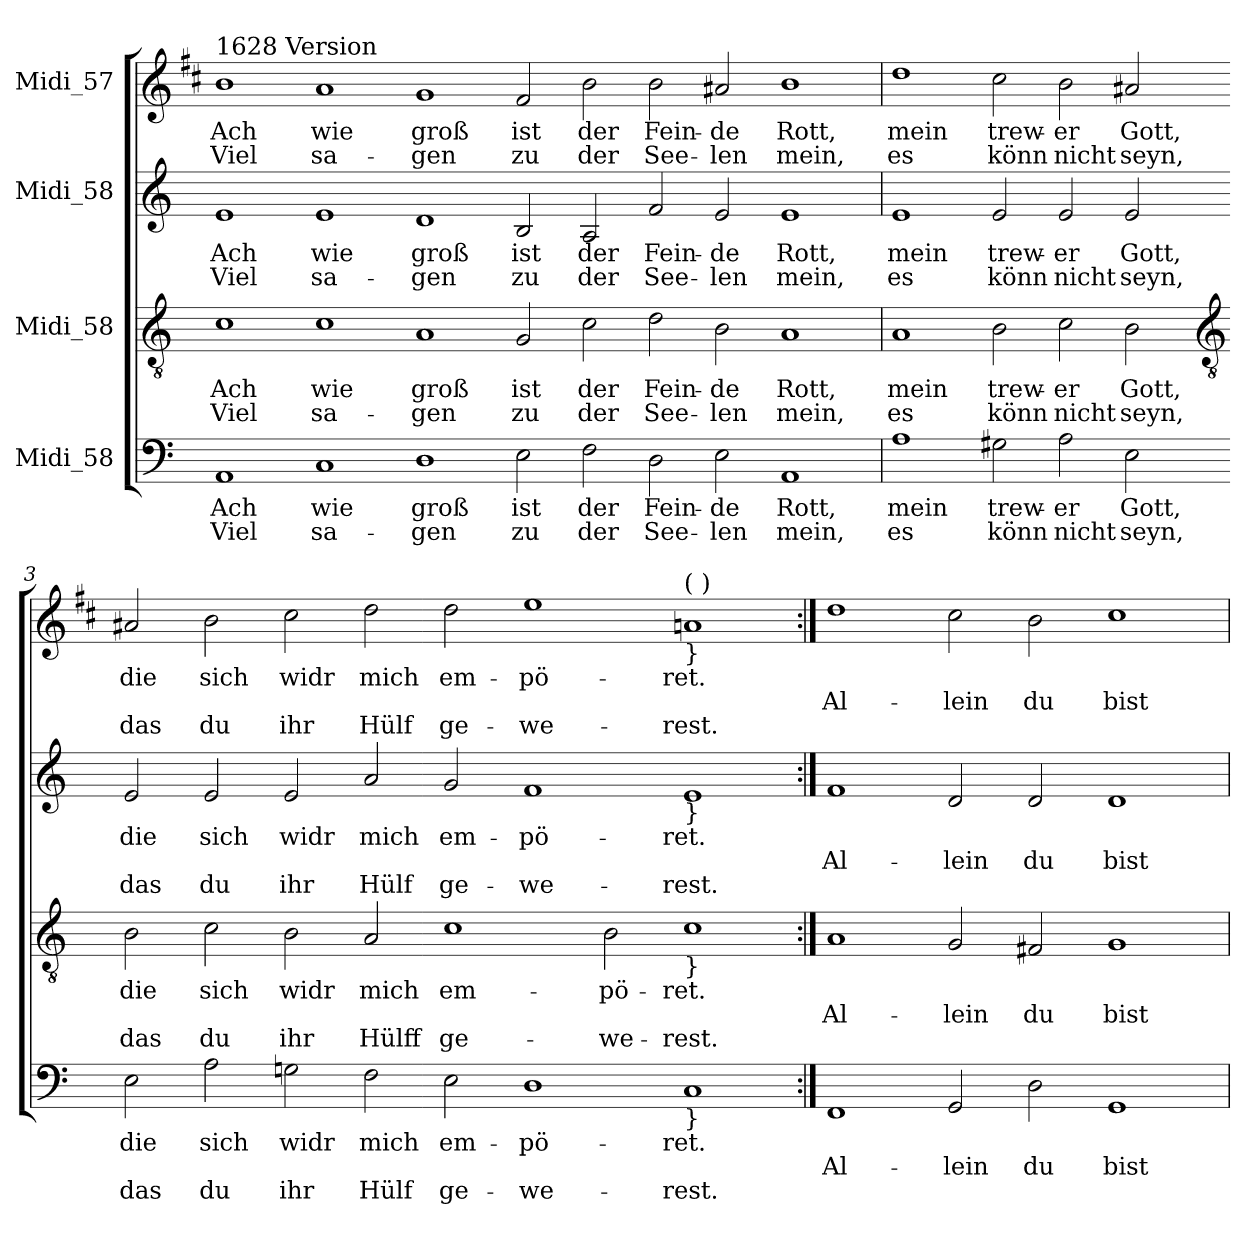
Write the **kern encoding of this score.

**kern	**text	**text	**text	**kern	**text	**text	**text	**kern	**text	**text	**text	**kern	**text	**text	**text
*part4	*part4	*part4	*part4	*part3	*part3	*part3	*part3	*part2	*part2	*part2	*part2	*part1	*part1	*part1	*part1
*staff4	*staff4	*staff4	*staff4	*staff3	*staff3	*staff3	*staff3	*staff2	*staff2	*staff2	*staff2	*staff1	*staff1	*staff1	*staff1
*I"Midi_58	*	*	*	*I"Midi_58	*	*	*	*I"Midi_58	*	*	*	*I"Midi_57	*	*	*
*clefF4	*	*	*	*clefGv2	*	*	*	*clefG2	*	*	*	*clefG2	*	*	*
*	*	*	*	*	*	*	*	*	*	*	*	*ITrd1c2	*	*	*
*k[]	*	*	*	*k[]	*	*	*	*k[]	*	*	*	*k[]	*	*	*
*C:	*	*	*	*C:	*	*	*	*C:	*	*	*	*C:	*	*	*
=1	=1	=1	=1	=1	=1	=1	=1	=1	=1	=1	=1	=1	=1	=1	=1
!	!	!	!	!	!	!	!	!	!	!	!	!LO:TX:a:t=1628 Version	!	!	!
!	!LO:LY:b	!LO:LY:b	!	!	!LO:LY:b	!LO:LY:b	!	!	!LO:LY:b	!LO:LY:b	!	!	!LO:LY:b	!LO:LY:b	!
1AA	Ach	Viel	.	1c	Ach	Viel	.	1e	Ach	Viel	.	1a	Ach	Viel	.
!	!LO:LY:b	!LO:LY:b	!	!	!LO:LY:b	!LO:LY:b	!	!	!LO:LY:b	!LO:LY:b	!	!	!LO:LY:b	!LO:LY:b	!
1C	wie	sa-	.	1c	wie	sa-	.	1e	wie	sa-	.	1g	wie	sa-	.
!	!LO:LY:b	!LO:LY:b	!	!	!LO:LY:b	!LO:LY:b	!	!	!LO:LY:b	!LO:LY:b	!	!	!LO:LY:b	!LO:LY:b	!
1D	-groß	gen	.	1A	-groß	gen	.	1d	-groß	gen	.	1f	-groß	gen	.
!	!LO:LY:b	!LO:LY:b	!	!	!LO:LY:b	!LO:LY:b	!	!	!LO:LY:b	!LO:LY:b	!	!	!LO:LY:b	!LO:LY:b	!
2E	ist	zu	.	2G	ist	zu	.	2B	ist	zu	.	2e	ist	zu	.
!	!LO:LY:b	!LO:LY:b	!	!	!LO:LY:b	!LO:LY:b	!	!	!LO:LY:b	!LO:LY:b	!	!	!LO:LY:b	!LO:LY:b	!
2F	der	der	.	2c	der	der	.	2A	der	der	.	2a	der	der	.
!	!LO:LY:b	!LO:LY:b	!	!	!LO:LY:b	!LO:LY:b	!	!	!LO:LY:b	!LO:LY:b	!	!	!LO:LY:b	!LO:LY:b	!
2D	Fein-	-See-	.	2d	Fein-	-See-	.	2f	Fein-	-See-	.	2a	Fein-	-See-	.
!	!LO:LY:b	!LO:LY:b	!	!	!LO:LY:b	!LO:LY:b	!	!	!LO:LY:b	!LO:LY:b	!	!	!LO:LY:b	!LO:LY:b	!
2E	-de	len	.	2B	-de	len	.	2e	-de	len	.	2g#X	-de	len	.
!	!LO:LY:b	!LO:LY:b	!	!	!LO:LY:b	!LO:LY:b	!	!	!LO:LY:b	!LO:LY:b	!	!	!LO:LY:b	!LO:LY:b	!
1AA	Rott,	mein,	.	1A	Rott,	mein,	.	1e	Rott,	mein,	.	1a	Rott,	mein,	.
=2	=2	=2	=2	=2	=2	=2	=2	=2	=2	=2	=2	=2	=2	=2	=2
!	!LO:LY:b	!LO:LY:b	!	!	!LO:LY:b	!LO:LY:b	!	!	!LO:LY:b	!LO:LY:b	!	!	!LO:LY:b	!LO:LY:b	!
1A	mein	es	.	1A	mein	es	.	1e	mein	es	.	1cc	mein	es	.
!	!LO:LY:b	!LO:LY:b	!	!	!LO:LY:b	!LO:LY:b	!	!	!LO:LY:b	!LO:LY:b	!	!	!LO:LY:b	!LO:LY:b	!
2G#X	trew-	-könn	.	2B	trew-	-könn	.	2e	trew-	-könn	.	2b	trew-	-könn	.
!	!LO:LY:b	!LO:LY:b	!	!	!LO:LY:b	!LO:LY:b	!	!	!LO:LY:b	!LO:LY:b	!	!	!LO:LY:b	!LO:LY:b	!
2A	er	nicht	.	2c	er	nicht	.	2e	er	nicht	.	2a	er	nicht	.
!	!LO:LY:b	!LO:LY:b	!	!	!LO:LY:b	!LO:LY:b	!	!	!LO:LY:b	!LO:LY:b	!	!	!LO:LY:b	!LO:LY:b	!
2E	Gott,	seyn,	.	2B	Gott,	seyn,	.	2e	Gott,	seyn,	.	2g#X	Gott,	seyn,	.
!!LO:LB:g=z
=3-	=3-	=3-	=3-	=3-	=3-	=3-	=3-	=3-	=3-	=3-	=3-	=3-	=3-	=3-	=3-
*	*	*	*	*clefGv2	*	*	*	*	*	*	*	*	*	*	*
!	!LO:LY:b	!	!LO:LY:b	!	!LO:LY:b	!	!LO:LY:b	!	!LO:LY:b	!	!LO:LY:b	!	!LO:LY:b	!	!LO:LY:b
2E	die	.	das	2B	die	.	das	2e	die	.	das	2g#X	die	.	das
!	!LO:LY:b	!	!LO:LY:b	!	!LO:LY:b	!	!LO:LY:b	!	!LO:LY:b	!	!LO:LY:b	!	!LO:LY:b	!	!LO:LY:b
2A	sich	.	du	2c	sich	.	du	2e	sich	.	du	2a	sich	.	du
!	!LO:LY:b	!	!LO:LY:b	!	!LO:LY:b	!	!LO:LY:b	!	!LO:LY:b	!	!LO:LY:b	!	!LO:LY:b	!	!LO:LY:b
2G	widr	.	ihr	2B	widr	.	ihr	2e	widr	.	ihr	2b	widr	.	ihr
!	!LO:LY:b	!	!LO:LY:b	!	!LO:LY:b	!	!LO:LY:b	!	!LO:LY:b	!	!LO:LY:b	!	!LO:LY:b	!	!LO:LY:b
2F	mich	.	Hülf	2A	mich	.	Hülff	2a	mich	.	Hülf	2cc	mich	.	Hülf
!	!LO:LY:b	!	!LO:LY:b	!	!LO:LY:b	!	!LO:LY:b	!	!LO:LY:b	!	!LO:LY:b	!	!LO:LY:b	!	!LO:LY:b
2E	em-	.	-ge-	1c	em-	.	-ge-	2g	em-	.	-ge-	2cc	em-	.	-ge-
!	!LO:LY:b	!	!LO:LY:b	!	!	!	!	!	!LO:LY:b	!	!LO:LY:b	!	!LO:LY:b	!	!LO:LY:b
1D	-pö-	.	-we-	.	.	.	.	1f	-pö-	.	-we-	1dd	-pö-	.	-we-
!	!	!	!	!	!LO:LY:b	!	!LO:LY:b	!	!	!	!	!	!	!	!
.	.	.	.	2B	-pö-	.	-we-	.	.	.	.	.	.	.	.
!	!	!	!	!	!	!	!	!	!	!	!	!LO:TX:a:t=(  )	!	!	!
!	!	!	!	!	!	!	!	!	!	!	!	!LO:TX:b:t=}	!	!	!
!	!	!	!	!	!	!	!	!LO:TX:b:t=}	!	!	!	!	!	!	!
!	!	!	!	!LO:TX:b:t=}	!	!	!	!	!	!	!	!	!	!	!
!LO:TX:b:t=}	!	!	!	!	!	!	!	!	!	!	!	!	!	!	!
!	!LO:LY:b	!	!LO:LY:b	!	!LO:LY:b	!	!LO:LY:b	!	!LO:LY:b	!	!LO:LY:b	!	!LO:LY:b	!	!LO:LY:b
1C	-ret.	.	rest.	1c	-ret.	.	rest.	1e	-ret.	.	rest.	1g	-ret.	.	rest.
=4:|!	=4:|!	=4:|!	=4:|!	=4:|!	=4:|!	=4:|!	=4:|!	=4:|!	=4:|!	=4:|!	=4:|!	=4:|!	=4:|!	=4:|!	=4:|!
!	!	!LO:LY:b	!	!	!	!LO:LY:b	!	!	!	!LO:LY:b	!	!	!	!LO:LY:b	!
1FF	.	Al-	.	1A	.	Al-	.	1f	.	Al-	.	1cc	.	Al-	.
!	!	!LO:LY:b	!	!	!	!LO:LY:b	!	!	!	!LO:LY:b	!	!	!	!LO:LY:b	!
2GG	.	-lein	.	2G	.	-lein	.	2d	.	-lein	.	2b	.	-lein	.
!	!	!LO:LY:b	!	!	!	!LO:LY:b	!	!	!	!LO:LY:b	!	!	!	!LO:LY:b	!
2D	.	du	.	2F#X	.	du	.	2d	.	du	.	2a	.	du	.
!	!	!LO:LY:b	!	!	!	!LO:LY:b	!	!	!	!LO:LY:b	!	!	!	!LO:LY:b	!
1GG	.	bist	.	1G	.	bist	.	1d	.	bist	.	1b	.	bist	.
=	=	=	=	=	=	=	=	=	=	=	=	=	=	=	=
*-	*-	*-	*-	*-	*-	*-	*-	*-	*-	*-	*-	*-	*-	*-	*-
